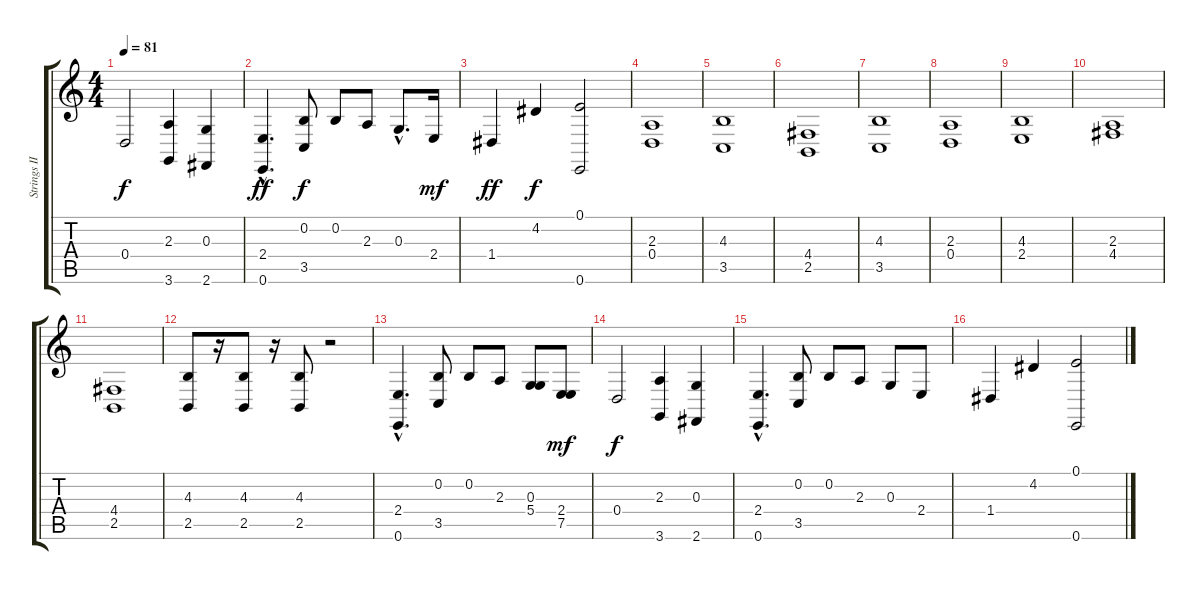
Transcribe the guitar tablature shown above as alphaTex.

\track ("Strings II" "Strings II") {instrument stringensemble1}
\staff {score tabs}
\tuning (E4 B3 G3 D3 A2 E2) {hide}
\ts (4 4)
\tempo 81
\clef g2
\ks c
0.4.2{dy f} (2.3 3.6).4 (0.3 2.6).4 |
(2.4{hac} 0.6{hac}).4{d dy ff} (0.2 3.5).8{dy f} 0.2.8 2.3.8 0.3{hac}.8{d} 2.4.16{dy mf} |
1.4.4{dy ff} 4.2.4{dy f} (0.1 0.6).2 |
(2.3 0.4).1 |
(4.3 3.5).1 |
(4.4 2.5).1 |
(4.3 3.5).1 |
(2.3 0.4).1 |
(4.3 2.4).1 |
(2.3 4.4).1 |
(4.4 2.5).1 |
(4.3 2.5).8 r.16 (4.3 2.5).8 r.16 (4.3 2.5).8 r.2 |
(2.4{hac} 0.6{hac}).4{d} (0.2 3.5).8 0.2.8 2.3.8 (0.3 5.4).8 (2.4 7.5).8{dy mf} |
0.4.2{dy f} (2.3 3.6).4 (0.3 2.6).4 |
(2.4{hac} 0.6{hac}).4{d} (0.2 3.5).8 0.2.8 2.3.8 0.3.8 2.4.8 |
1.4.4 4.2.4 (0.1 0.6).2
